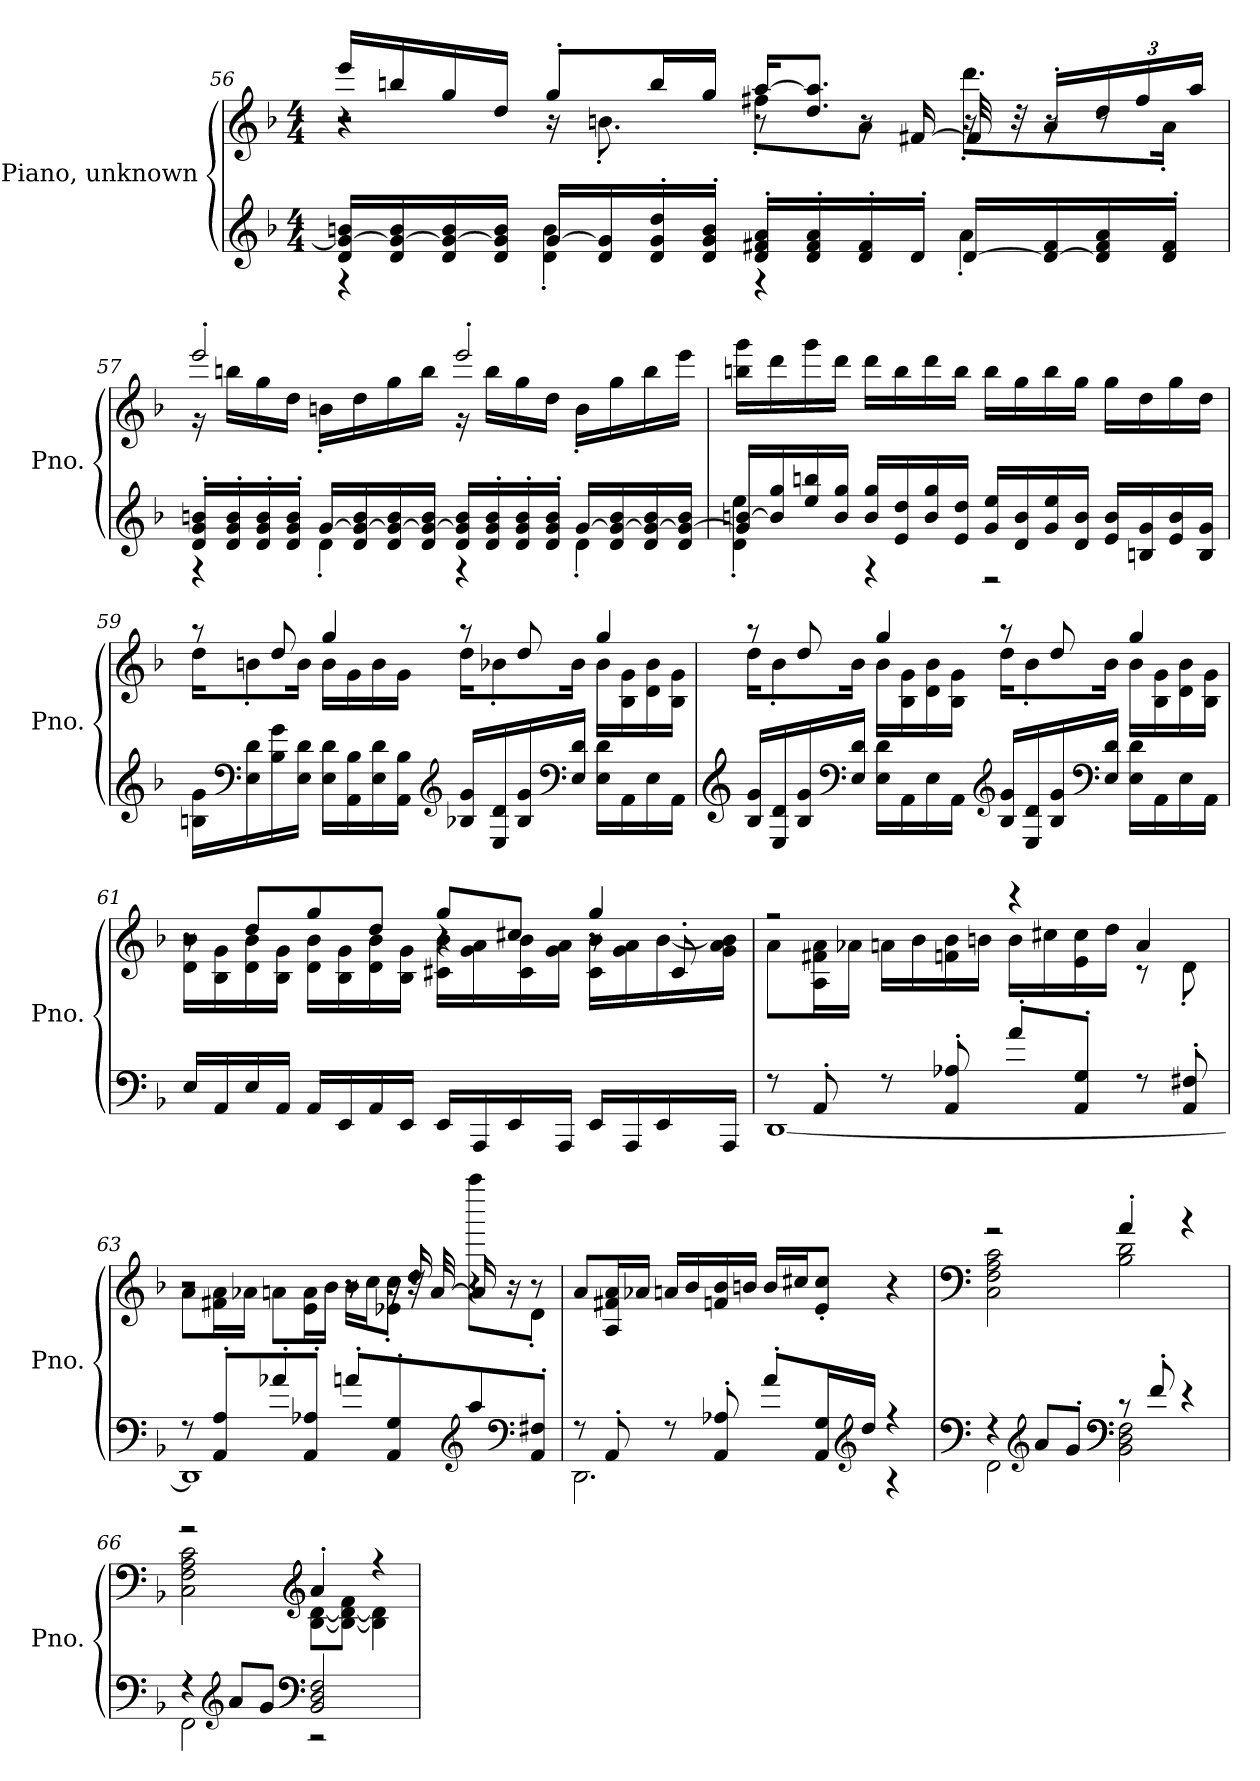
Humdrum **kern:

**kern	**kern
*part1	*part1
*staff2	*staff1
*I"Piano, unknown	*
*I'Pno.	*
!!LO:LB:g=z
*clefG2	*clefG2
*k[b-]	*k[b-]
*M4/4	*M4/4
=56	=56
*^	*^
*	*	*	*^
16d/ 16g/_ 16bn/LL	4r	16eee/LL	4r	2r
16d/ 16g/_ 16b/	.	16bbn/	.	.
16d/ 16g/_ 16b/	.	16gg/	.	.
16d/ 16g/] 16b/JJ	.	16dd/JJ	.	.
[16g/LL	4d\' 4b\'	8gg'/L	16r	.
16d/ 16g/]	.	.	8.bn'\	.
16d/' 16g/' 16dd/'	.	16bb/L	.	.
16d/' 16g/' 16b/'JJ	.	16gg/JJ	.	.
16d/' 16f#X/' 16a/'LL	4r	[16aa/KL	8ff#X'\L	8r
16d/' 16f#/' 16a/'	.	8.dd/ 8.aa/]J	.	.
16d/' 16f#/'	.	.	8a\J	16r
16d'/JJ	.	.	.	[16f#X/
[16d/LL	4a'\	16r	8.ddd'\L	32f#/]
.	.	.	.	32r
16d/_ 16f#/	.	16a'/LL	.	16r
*	*	*Xbrackettup	*	*
16d/] 16f#/ 16a/	.	24dd/	.	8r
.	.	24ff#/	.	.
16d/' 16f#/'JJ	.	.	16a'\Jk	.
.	.	24aa/JJ	.	.
*	*	*	*v	*v
!!LO:LB:g=z
=57	=57	=57	=57
16d/' 16g/' 16bn/'LL	4r	2eee'/	16r
16d/' 16g/' 16b/'	.	.	16bbn\LL
16d/' 16g/' 16b/'	.	.	16gg\
16d/' 16g/' 16b/'JJ	.	.	16dd\JJ
[16g/LL	4d'\	.	16bn'\LL
16d/ 16g/_ 16b/	.	.	16dd\
16d/ 16g/_ 16b/	.	.	16gg\
16d/ 16g/_ 16b/JJ	.	.	16bb\JJ
16d/ 16g/] 16b/LL	4r	2eee'/	16r
16d/' 16g/' 16b/'	.	.	16bb\LL
16d/' 16g/' 16b/'	.	.	16gg\
16d/' 16g/' 16b/'JJ	.	.	16dd\JJ
[16g/LL	4d'\	.	16b'\LL
16d/ 16g/_ 16b/	.	.	16gg\
16d/ 16g/_ 16b/	.	.	16bb\
16d/ 16g/_ 16b/JJ	.	.	16eee\JJ
*	*	*v	*v
=58	=58	=58
16g/] [16bn/LL	4d\' 4ee\'	16bbn\ 16ggg\LL
16b/] 16gg/	.	16ddd\
16ee/ 16bbn/	.	16ggg\
16b/ 16gg/JJ	.	16ddd\JJ
16b/ 16gg/LL	4r	16ddd\LL
16e/ 16dd/	.	16bb\
16b/ 16gg/	.	16ddd\
16e/ 16dd/JJ	.	16bb\JJ
16g/ 16ee/LL	2r	16bb\LL
16d/ 16b/	.	16gg\
16g/ 16ee/	.	16bb\
16d/ 16b/JJ	.	16gg\JJ
16e/ 16b/LL	.	16gg\LL
16Bn/ 16g/	.	16dd\
16e/ 16b/	.	16gg\
16B/ 16g/JJ	.	16dd\JJ
*v	*v	*
!!LO:LB:g=z
=59	=59
*	*^
16Bn\ 16g\LL	8r	16dd\KL
*clefF4	*	*
16E\ 16d\	.	8bn'\
16B\ 16g\	8dd/	.
16E\ 16d\JJ	.	16b\Jk
16E\ 16d\LL	4gg/	16b\LL
16AA\ 16B\	.	16g\
16E\ 16d\	.	16b\
16AA\ 16B\JJ	.	16g\JJ
*clefG2	*	*
16B-X/ 16g/LL	8r	16dd\KL
16E/ 16d/	.	8b-X'\
16B-/ 16g/	8dd/	.
*clefF4	*	*
16E/ 16d/JJ	.	16b-\Jk
16E\ 16d\LL	4gg/	16b-\LL
16AA\	.	16B-\ 16g\
16E\	.	16d\ 16b-\
16AA\JJ	.	16B-\ 16g\JJ
!!LO:PB:g=z	!!
=60	=60	=60
*clefG2	*	*
16B-/ 16g/LL	8r	16dd\KL
16E/ 16d/	.	8b-'\
16B-/ 16g/	8dd/	.
*clefF4	*	*
16E/ 16d/JJ	.	16b-\Jk
16E\ 16d\LL	4gg/	16b-\LL
16AA\	.	16B-\ 16g\
16E\	.	16d\ 16b-\
16AA\JJ	.	16B-\ 16g\JJ
*clefG2	*	*
16B-/ 16g/LL	8r	16dd\KL
16E/ 16d/	.	8b-'\
16B-/ 16g/	8dd/	.
*clefF4	*	*
16E/ 16d/JJ	.	16b-\Jk
16E\ 16d\LL	4gg/	16b-\LL
16AA\	.	16B-\ 16g\
16E\	.	16d\ 16b-\
16AA\JJ	.	16B-\ 16g\JJ
!!LO:LB:g=z
=61	=61	=61
*	*	*^
16E/LL	8r	16d\ 16b-\LL	2r
16AA/	.	16B-\ 16g\	.
16E/	8dd/L	16d\ 16b-\	.
16AA/JJ	.	16B-\ 16g\JJ	.
16AA/LL	8gg/	16d\ 16b-\LL	.
16EE/	.	16B-\ 16g\	.
16AA/	8dd/J	16d\ 16b-\	.
16EE/JJ	.	16B-\ 16g\JJ	.
16EE/LL	8gg/L	16c#X\ 16b-\LL	4r
16AAA/	.	16g\ 16a\	.
16EE/	8cc#X/J	16c#\ 16b-\	.
16AAA/JJ	.	16g\ 16a\JJ	.
16EE/LL	4gg/	16c#\ 16b-\LL	8r
16AAA/	.	16g\ 16a\	.
16EE/	.	[16b-\	8c#'/
16AAA/JJ	.	16g\ 16a\ 16b-\]JJ	.
*	*	*v	*v
=62	=62	=62
*^	*	*
8r	[1DD	2r	8a\L
8AA'/	.	.	16A\ 16f#X\ 16a\L
.	.	.	16a-X\JJ
8r	.	.	16an\LL
.	.	.	16b-\
8AA/' 8A-X/'	.	.	16fn\ 16b-\
.	.	.	16bn\JJ
8a'/L	.	4r	16b\LL
.	.	.	16cc#X\
8AA/' 8G/'J	.	.	16e\ 16cc#\
.	.	.	16dd\JJ
8r	.	4a/	8r
8AA/' 8F#X/'	.	.	8d'\
!!LO:LB:g=z
=63	=63	=63	=63
*	*	*	*^
8r	1DD]	2r	8a\L	2r
8AA/' 8A/'L	.	.	16f#X\ 16a\L	.
.	.	.	16a-X\JJ	.
8a-X'/	.	.	8an\L	.
8AA/' 8A-X/'J	.	.	16e\ 16a\L	.
.	.	.	16b-\JJ	.
8an'/L	.	8r	16b-\LL	8r
.	.	.	16cc\J	.
8AA/' 8G/'	.	16r	8e-X\' 8cc\'J	16r
.	.	16dd/	.	32r
.	.	.	.	[32a/
*clefG2	*	*	*	*
8aa/	.	4r	8aaaa\L	16a/]
.	.	.	.	16r
*clefF4	*	*	*	*
8AA/' 8F#X/'J	.	.	8d'\J	8r
*	*	*v	*v	*v
=64	=64	=64
8r	2.DD\	8a/L
8AA'/	.	16A/ 16f#X/ 16a/L
.	.	16a-X/JJ
8r	.	16an/LL
.	.	16b-/
8AA/' 8A-X/'	.	16fn/ 16b-/
.	.	16bn/JJ
8a'/L	.	16b/LL
.	.	16cc#X/J
16AA/ 16G/L	.	8e/' 8cc#/'J
*clefG2	*	*
16dd/JJ	.	.
4r	4r	4r
!!LO:LB:g=z
=65	=65	=65
*clefF4	*	*clefF4
*	*	*^
4r	2FF\	2r	2C\ 2F\ 2A\ 2c\
*clefG2	*	*	*
8a/L	.	.	.
8g'/J	.	.	.
*clefF4	*	*	*
8r	2BB-\ 2D\ 2F\	4a'/	2B-\ 2d\
8f'/	.	.	.
4r	.	4r	.
=66	=66	=66	=66
4r	2FF\	2r	2C\ 2F\ 2A\ 2c\
*clefG2	*	*	*
8a/L	.	.	.
8g/J	.	.	.
*clefF4	*	*clefG2	*
2BB-/ 2D/ 2F/	2r	4a'/	[8B-\ [8d\L
.	.	.	8B-\_ 8d\_ 8f\J
.	.	4r	4B-\] 4d\]
*v	*v	*	*
*	*v	*v
=	=
*-	*-
